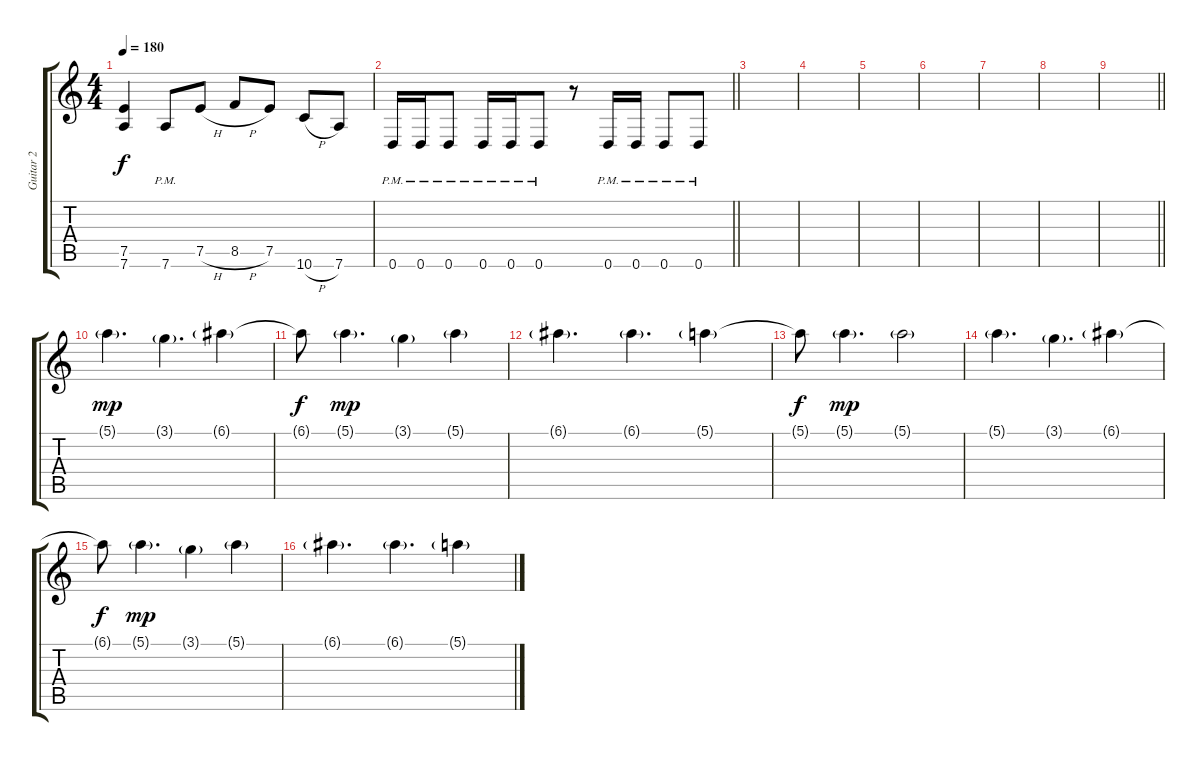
\track ("Guitar 2" "Guitar 2") {instrument distortionguitar}
\staff {score tabs}
\tuning (E4 B3 G3 D3 A2 D2) {hide}
\ts (4 4)
\tempo 180
\clef g2
\ks c
(7.5 7.6).4{dy f} 7.6{pm}.8 7.5{h}.8 8.5{h}.8 7.5.8 10.6{h}.8 7.6.8 |
\barLineRight lightlight
0.6{pm}.16 0.6{pm}.16 0.6{pm}.8 0.6{pm}.16 0.6{pm}.16 0.6{pm}.8 r.8 0.6{pm}.16 0.6{pm}.16 0.6{pm}.8 0.6{pm}.8 |
\section ("" "")
|
|
|
|
|
|
\barLineRight lightlight
|
\section ("" "")
5.1{g}.4{d dy mp} 3.1{g}.4{d} 6.1{g}.4 |
6.1{t}.8{dy f} 5.1{g}.4{d dy mp} 3.1{g}.4 5.1{g}.4 |
6.1{g}.4{d} 6.1{g}.4{d} 5.1{g}.4 |
5.1{t}.8{dy f} 5.1{g}.4{d dy mp} 5.1{g}.2 |
5.1{g}.4{d} 3.1{g}.4{d} 6.1{g}.4 |
6.1{t}.8{dy f} 5.1{g}.4{d dy mp} 3.1{g}.4 5.1{g}.4 |
6.1{g}.4{d} 6.1{g}.4{d} 5.1{g}.4
